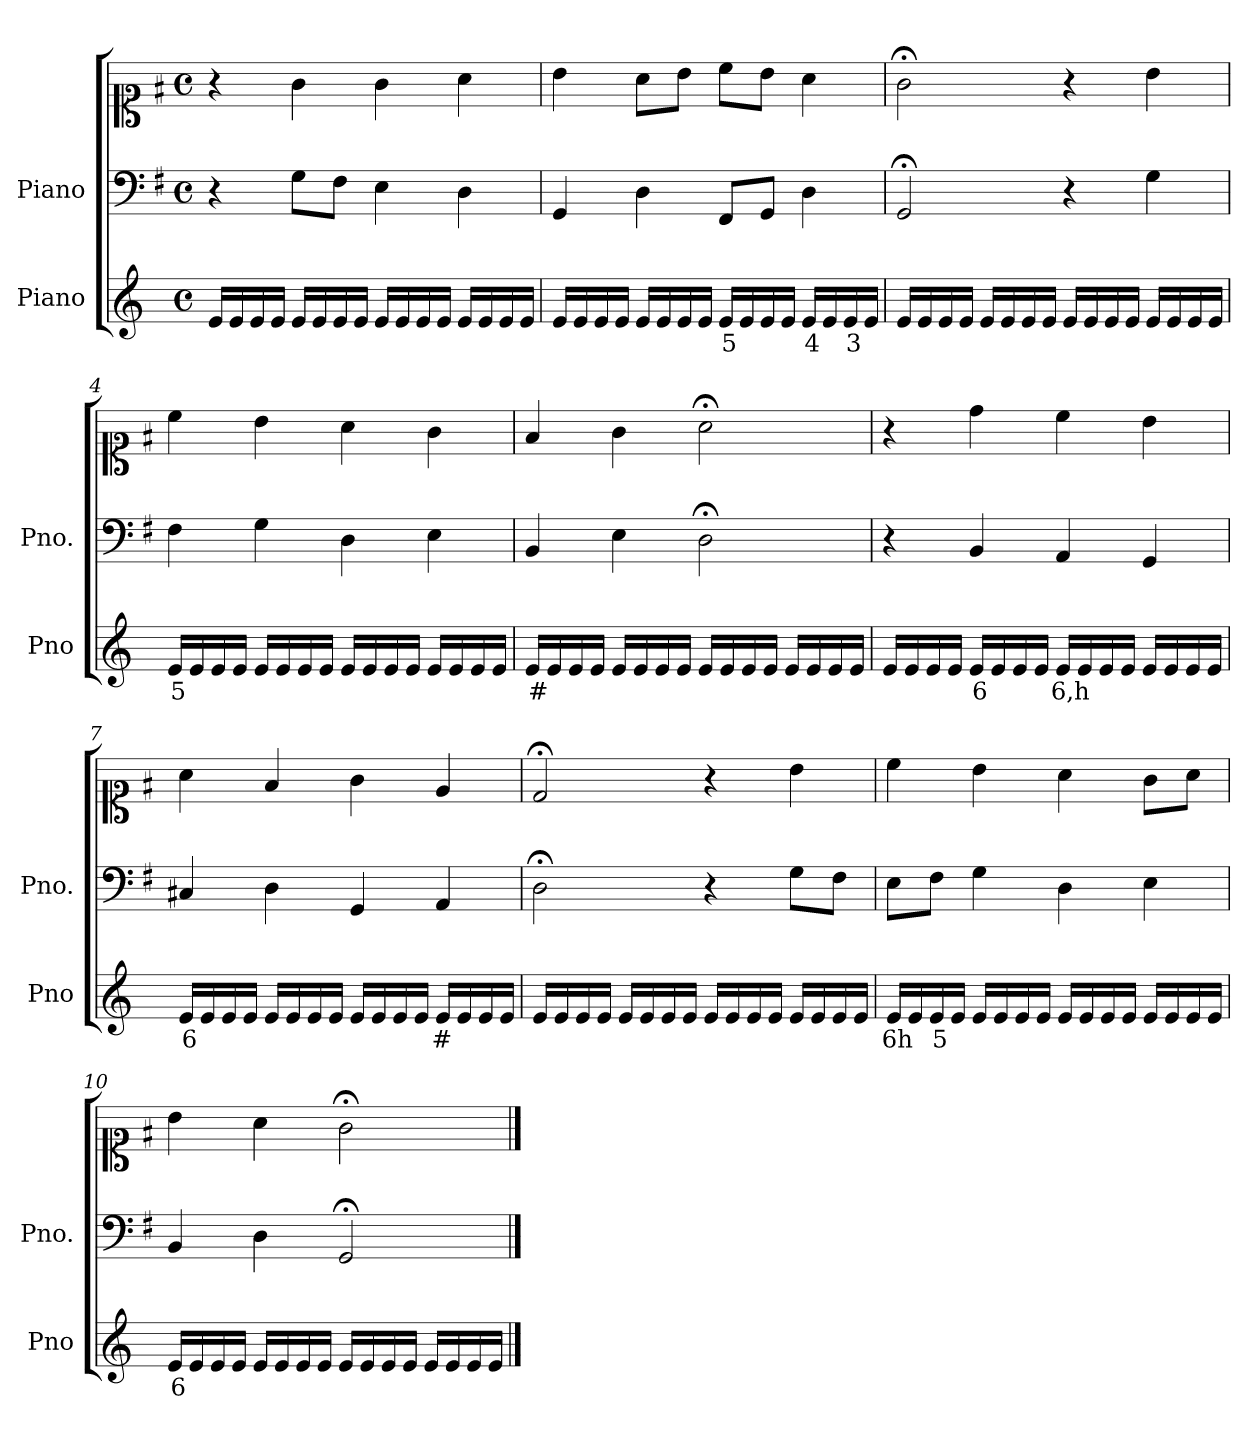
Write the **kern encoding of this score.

**kern	**text	**kern	**kern
*part2	*part2	*part1	*part1
*staff3	*staff3	*staff2	*staff1
*I"Piano	*	*I"Piano	*
*I'Pno	*	*I'Pno.	*
*clefG2	*	*clefF4	*clefC1
*k[]	*	*k[f#]	*k[f#]
*M4/4	*	*M4/4	*M4/4
*met(c)	*	*met(c)	*met(c)
=1	=1	=1	=1
16e/LL	.	4r	4r
16e/	.	.	.
16e/	.	.	.
16e/JJ	.	.	.
16e/LL	.	8G\L	4g\
16e/	.	.	.
!	!LO:LY:b	!	!
16e/	_	8F#\J	.
16e/JJ	.	.	.
16e/LL	.	4E\	4g\
16e/	.	.	.
16e/	.	.	.
16e/JJ	.	.	.
16e/LL	.	4D\	4a\
16e/	.	.	.
16e/	.	.	.
16e/JJ	.	.	.
=2	=2	=2	=2
16e/LL	.	4GG/	4b\
16e/	.	.	.
16e/	.	.	.
16e/JJ	.	.	.
16e/LL	.	4D\	8a\L
16e/	.	.	.
16e/	.	.	8b\J
16e/JJ	.	.	.
!	!LO:LY:b	!	!
16e/LL	5	8FF#/L	8cc\L
16e/	.	.	.
16e/	.	8GG/J	8b\J
16e/JJ	.	.	.
!	!LO:LY:b	!	!
16e/LL	4	4D\	4a\
16e/	.	.	.
!	!LO:LY:b	!	!
16e/	3	.	.
16e/JJ	.	.	.
=3	=3	=3	=3
16e/LL	.	2GG;</	2g;<\
16e/	.	.	.
16e/	.	.	.
16e/JJ	.	.	.
16e/LL	.	.	.
16e/	.	.	.
16e/	.	.	.
16e/JJ	.	.	.
16e/LL	.	4r	4r
16e/	.	.	.
16e/	.	.	.
16e/JJ	.	.	.
16e/LL	.	4G\	4b\
16e/	.	.	.
16e/	.	.	.
16e/JJ	.	.	.
=4	=4	=4	=4
!	!LO:LY:b	!	!
16e/LL	5	4F#\	4cc\
16e/	.	.	.
16e/	.	.	.
16e/JJ	.	.	.
16e/LL	.	4G\	4b\
16e/	.	.	.
16e/	.	.	.
16e/JJ	.	.	.
16e/LL	.	4D\	4a\
16e/	.	.	.
16e/	.	.	.
16e/JJ	.	.	.
16e/LL	.	4E\	4g\
16e/	.	.	.
16e/	.	.	.
16e/JJ	.	.	.
=5	=5	=5	=5
!	!LO:LY:b	!	!
16e/LL	#	4BB/	4f#/
16e/	.	.	.
16e/	.	.	.
16e/JJ	.	.	.
16e/LL	.	4E\	4g\
16e/	.	.	.
16e/	.	.	.
16e/JJ	.	.	.
16e/LL	.	2D;<\	2a;<\
16e/	.	.	.
16e/	.	.	.
16e/JJ	.	.	.
16e/LL	.	.	.
16e/	.	.	.
16e/	.	.	.
16e/JJ	.	.	.
=6	=6	=6	=6
16e/LL	.	4r	4r
16e/	.	.	.
16e/	.	.	.
16e/JJ	.	.	.
!	!LO:LY:b	!	!
16e/LL	6	4BB/	4dd\
16e/	.	.	.
16e/	.	.	.
16e/JJ	.	.	.
!	!LO:LY:b	!	!
16e/LL	6,h	4AA/	4cc\
16e/	.	.	.
16e/	.	.	.
16e/JJ	.	.	.
16e/LL	.	4GG/	4b\
16e/	.	.	.
16e/	.	.	.
16e/JJ	.	.	.
=7	=7	=7	=7
!	!LO:LY:b	!	!
16e/LL	6	4C#X/	4a\
16e/	.	.	.
16e/	.	.	.
16e/JJ	.	.	.
16e/LL	.	4D\	4f#/
16e/	.	.	.
16e/	.	.	.
16e/JJ	.	.	.
16e/LL	.	4GG/	4g\
16e/	.	.	.
16e/	.	.	.
16e/JJ	.	.	.
!	!LO:LY:b	!	!
16e/LL	#	4AA/	4e/
16e/	.	.	.
16e/	.	.	.
16e/JJ	.	.	.
=8	=8	=8	=8
16e/LL	.	2D;<\	2d;</
16e/	.	.	.
16e/	.	.	.
16e/JJ	.	.	.
16e/LL	.	.	.
16e/	.	.	.
16e/	.	.	.
16e/JJ	.	.	.
16e/LL	.	4r	4r
16e/	.	.	.
16e/	.	.	.
16e/JJ	.	.	.
16e/LL	.	8G\L	4b\
16e/	.	.	.
!	!LO:LY:b	!	!
16e/	_	8F#\J	.
16e/JJ	.	.	.
=9	=9	=9	=9
!	!LO:LY:b	!	!
16e/LL	6h	8E\L	4cc\
16e/	.	.	.
!	!LO:LY:b	!	!
16e/	5	8F#\J	.
16e/JJ	.	.	.
16e/LL	.	4G\	4b\
16e/	.	.	.
16e/	.	.	.
16e/JJ	.	.	.
16e/LL	.	4D\	4a\
16e/	.	.	.
16e/	.	.	.
16e/JJ	.	.	.
16e/LL	.	4E\	8g\L
16e/	.	.	.
16e/	.	.	8a\J
16e/JJ	.	.	.
=10	=10	=10	=10
!	!LO:LY:b	!	!
16e/LL	6	4BB/	4b\
16e/	.	.	.
16e/	.	.	.
16e/JJ	.	.	.
16e/LL	.	4D\	4a\
16e/	.	.	.
16e/	.	.	.
16e/JJ	.	.	.
16e/LL	.	2GG;</	2g;<\
16e/	.	.	.
16e/	.	.	.
16e/JJ	.	.	.
16e/LL	.	.	.
16e/	.	.	.
16e/	.	.	.
16e/JJ	.	.	.
==	==	==	==
*-	*-	*-	*-
